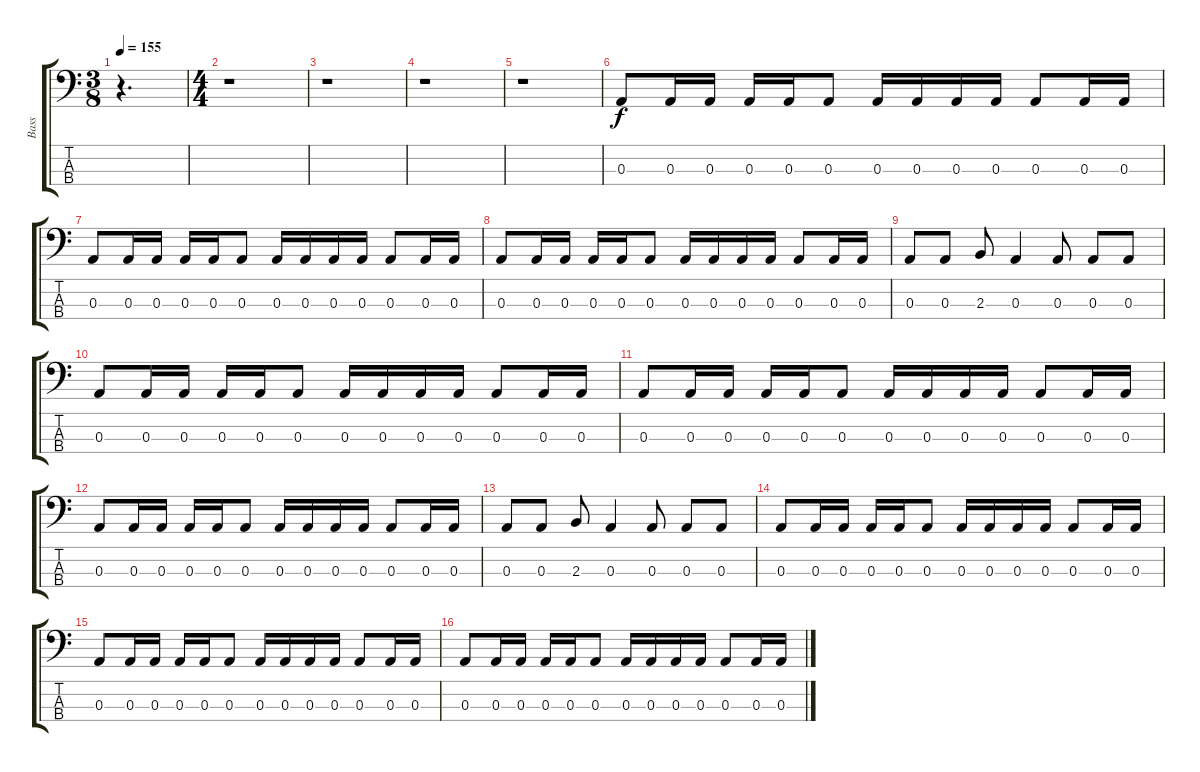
\track ("Bass" "Bass") {instrument electricbassfinger}
\staff {score tabs}
\tuning (G2 D2 A1 E1) {hide}
\ts (3 8)
\tempo 155
\clef f4
\ks c
r.4{d dy f instrument electricbassfinger} |
\ts (4 4)
r.1 |
r.1 |
r.1 |
r.1 |
0.3.8 0.3.16 0.3.16 0.3.16 0.3.16 0.3.8 0.3.16 0.3.16 0.3.16 0.3.16 0.3.8 0.3.16 0.3.16 |
0.3.8 0.3.16 0.3.16 0.3.16 0.3.16 0.3.8 0.3.16 0.3.16 0.3.16 0.3.16 0.3.8 0.3.16 0.3.16 |
0.3.8 0.3.16 0.3.16 0.3.16 0.3.16 0.3.8 0.3.16 0.3.16 0.3.16 0.3.16 0.3.8 0.3.16 0.3.16 |
0.3.8 0.3.8 2.3.8 0.3.4 0.3.8 0.3.8 0.3.8 |
0.3.8 0.3.16 0.3.16 0.3.16 0.3.16 0.3.8 0.3.16 0.3.16 0.3.16 0.3.16 0.3.8 0.3.16 0.3.16 |
0.3.8 0.3.16 0.3.16 0.3.16 0.3.16 0.3.8 0.3.16 0.3.16 0.3.16 0.3.16 0.3.8 0.3.16 0.3.16 |
0.3.8 0.3.16 0.3.16 0.3.16 0.3.16 0.3.8 0.3.16 0.3.16 0.3.16 0.3.16 0.3.8 0.3.16 0.3.16 |
0.3.8 0.3.8 2.3.8 0.3.4 0.3.8 0.3.8 0.3.8 |
0.3.8 0.3.16 0.3.16 0.3.16 0.3.16 0.3.8 0.3.16 0.3.16 0.3.16 0.3.16 0.3.8 0.3.16 0.3.16 |
0.3.8 0.3.16 0.3.16 0.3.16 0.3.16 0.3.8 0.3.16 0.3.16 0.3.16 0.3.16 0.3.8 0.3.16 0.3.16 |
0.3.8 0.3.16 0.3.16 0.3.16 0.3.16 0.3.8 0.3.16 0.3.16 0.3.16 0.3.16 0.3.8 0.3.16 0.3.16
